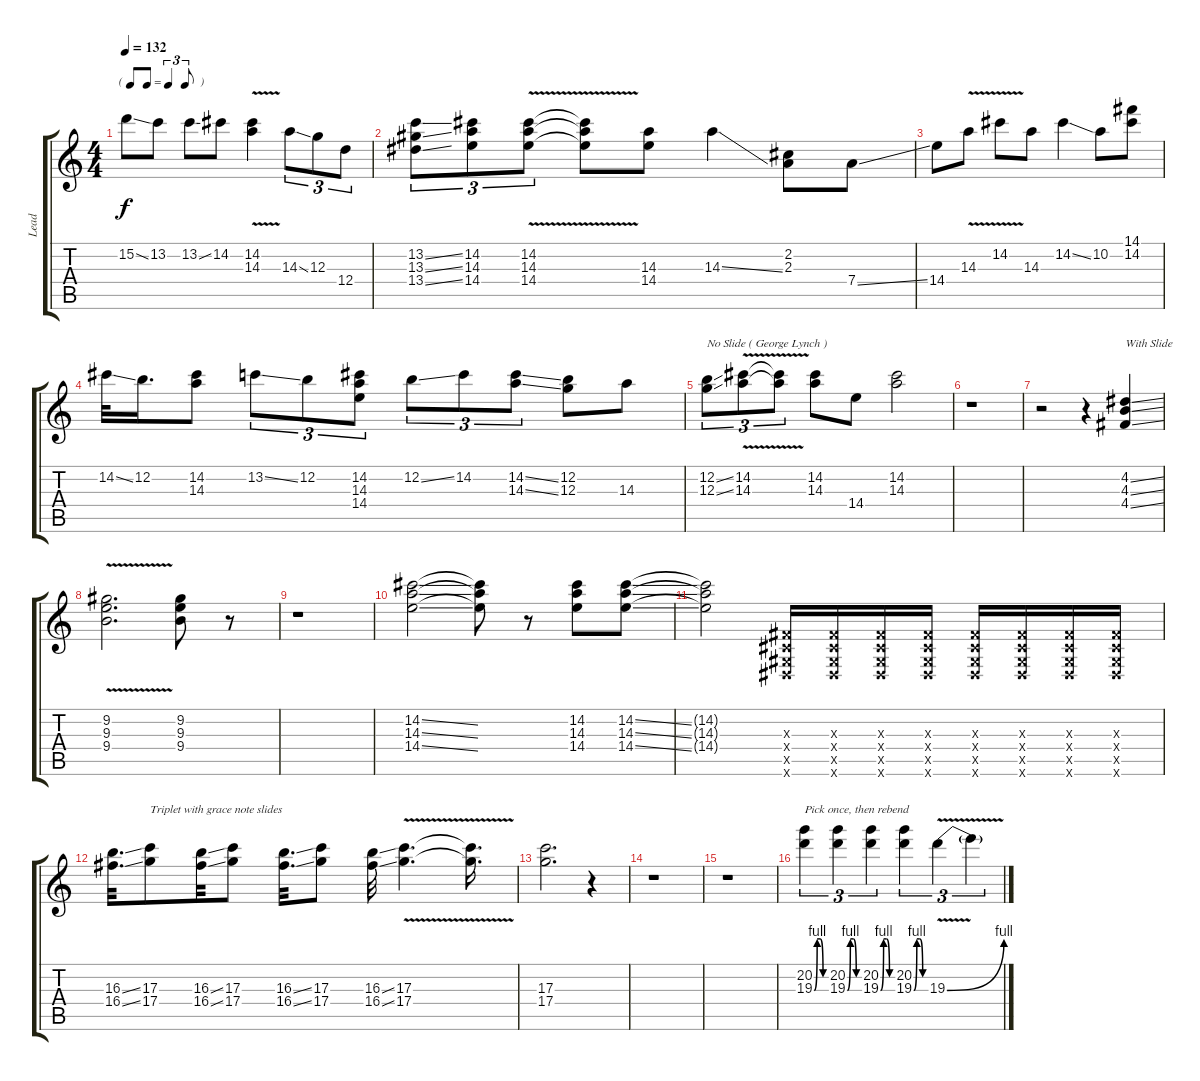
\track ("Lead " "Lead ") {instrument distortionguitar}
\staff {score tabs}
\tuning (E4 B3 G3 D3 A2 E2) {hide}
\ts (4 4)
\tf triplet8th
\tempo 132
\clef g2
\ks c
15.2{ss}.8{dy f} 13.2.8 13.2{ss}.8 14.2.8 (14.2{v} 14.3{v}).4 14.3{ss}.8{tu (3 2)} 12.3.8{tu (3 2)} 12.4.8{tu (3 2)} |
(13.2{ss} 13.3{ss} 13.4{ss}).8{tu (3 2)} (14.2 14.3 14.4).8{tu (3 2)} (14.2{v} 14.3{v} 14.4{v}).8{tu (3 2)} (14.2{t} 14.3{t} 14.4{t}).8 (14.3 14.4).8 14.3{ss}.4 (2.2 2.3).8 7.4{ss}.8 |
14.4.8 14.3{v}.8 14.2{v}.8 14.3.8 14.2{ss}.4 10.2.8 (14.1 14.2).8 |
14.2{ss}.32 12.2.16{d} (14.2 14.3).8 13.2{ss}.8{tu (3 2)} 12.2.8{tu (3 2)} (14.2 14.3 14.4).8{tu (3 2)} 12.2{ss}.8{tu (3 2)} 14.2.8{tu (3 2)} (14.2{ss} 14.3{ss}).8{tu (3 2)} (12.2 12.3).8 14.3.8 |
(12.2{ss} 12.3{ss}).8{tu (3 2) txt "No Slide ( George Lynch )"} (14.2{v} 14.3{v}).8{tu (3 2)} (14.2{t} 14.3{t}).8{tu (3 2)} (14.2 14.3).8 14.4.8 (14.2 14.3).2 |
r.1 |
r.2 r.4 (4.2{ss} 4.3{ss} 4.4{ss}).4{txt "With Slide"} |
(9.2{v} 9.3{v} 9.4{v}).2{d} (9.2 9.3 9.4).8 r.8 |
r.1 |
(14.2{ss} 14.3{ss} 14.4{ss}).2 (14.2{t} 14.3{t} 14.4{t}).8 r.8 (14.2 14.3 14.4).8 (14.2{ss} 14.3{ss} 14.4{ss}).8 |
(14.2{t} 14.3{t} 14.4{t}).2 (-1.3{x} -1.4{x} -1.5{x} -1.6{x}).16 (-1.3{x} -1.4{x} -1.5{x} -1.6{x}).16 (-1.3{x} -1.4{x} -1.5{x} -1.6{x}).16 (-1.3{x} -1.4{x} -1.5{x} -1.6{x}).16 (-1.3{x} -1.4{x} -1.5{x} -1.6{x}).16 (-1.3{x} -1.4{x} -1.5{x} -1.6{x}).16 (-1.3{x} -1.4{x} -1.5{x} -1.6{x}).16 (-1.3{x} -1.4{x} -1.5{x} -1.6{x}).16 |
(16.3{ss} 16.4{ss}).32{d} (17.3 17.4).8{txt "Triplet with grace note slides"} (16.3{ss} 16.4{ss}).32 (17.3 17.4).8 (16.3{ss} 16.4{ss}).32{d} (17.3 17.4).8 (16.3{ss} 16.4{ss}).32 (17.3{v} 17.4{v}).4{d} (17.3{t} 17.4{t}).16{d} |
(17.3 17.4).2{d} r.4 |
r.1 |
r.1 |
(20.2 19.3{be (custom 0 0 15 4 30 4 45 0 60 0)}).4{tu (3 2) txt "Pick once, then rebend"} (20.2 19.3{be (custom 0 0 15 4 30 4 45 0 60 0)}).4{tu (3 2)} (20.2 19.3{be (custom 0 0 15 4 30 4 45 0 60 0)}).4{tu (3 2)} (20.2 19.3{be (custom 0 0 15 4 30 4 45 0 60 0)}).4{tu (3 2)} 19.3{be (bend 0 0 60 4) v}.4{tu (3 2)} 19.3{t}.4{tu (3 2)}
